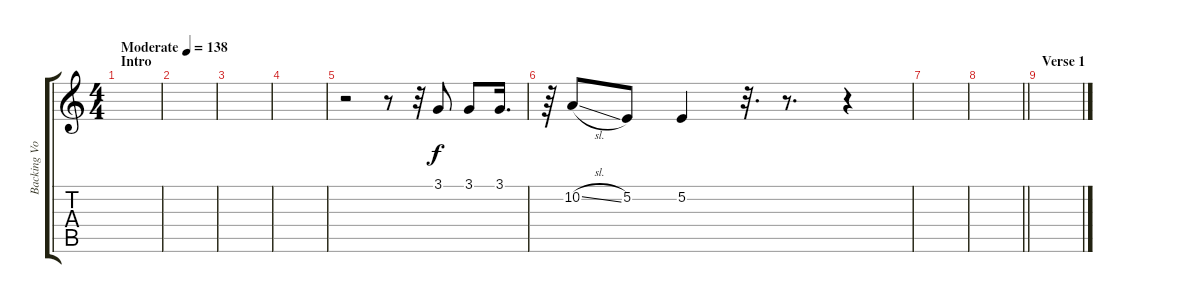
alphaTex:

\track ("Backing Voice" "Backing Vo") {instrument clarinet}
\staff {score tabs}
\tuning (E4 B3 G3 D3 A2 D2) {hide}
\ts (4 4)
\section ("" "Intro")
\tempo (138 "Moderate")
\clef g2
\ks c
|
|
|
|
r.2 r.8 r.32 3.1.8 3.1.8 3.1.16{d} |
r.64 10.2{sl}.8 5.2.8 5.2.4 r.32{d} r.8{d} r.4 |
|
\barLineRight lightlight
|
\section ("" "Verse 1")
